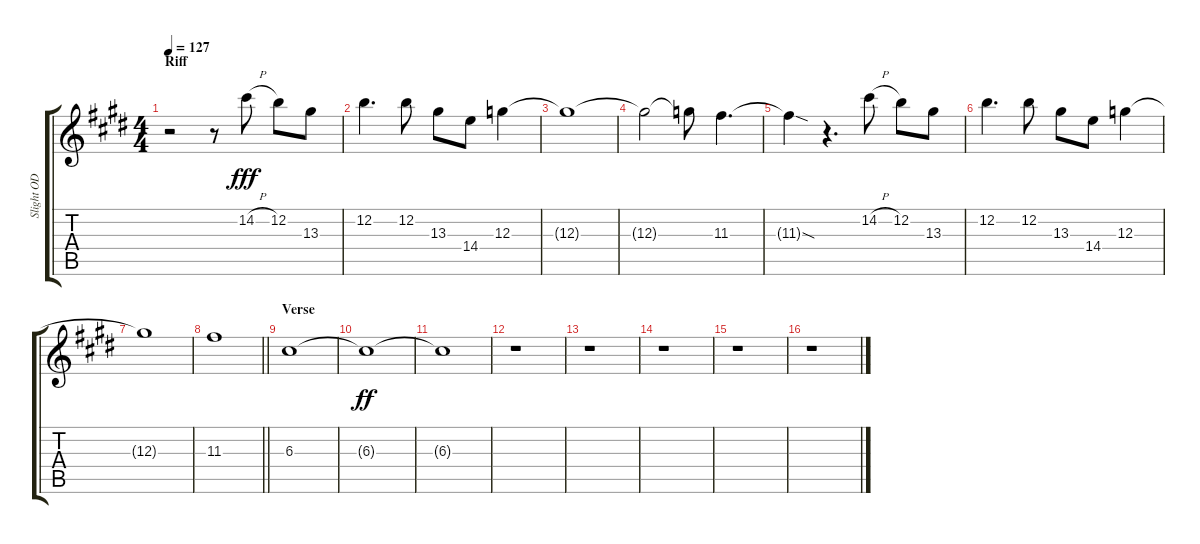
\track ("Slight OD Electric /delay +reverb " "Slight OD ") {instrument electricguitarclean}
\staff {score tabs}
\tuning (E4 B3 G3 D3 A2 E2) {hide}
\ts (4 4)
\section ("" "Riff")
\tempo 127
\clef g2
\ks e
r.2{dy mf} r.8 14.2{h}.8{dy fff} 12.2.8 13.3.8 |
12.2.4{d} 12.2.8 13.3.8 14.4.8 12.3.4 |
12.3{t}.1 |
12.3{t}.2 12.3{t}.8 11.3.4{d} |
11.3{sod t}.4 r.4{d} 14.2{h}.8 12.2.8 13.3.8 |
12.2.4{d} 12.2.8 13.3.8 14.4.8 12.3.4 |
12.3{t}.1 |
\barLineRight lightlight
11.3.1 |
\section ("" "Verse")
6.3.1 |
6.3{t}.1{dy ff} |
6.3{t}.1 |
r.1 |
r.1 |
r.1 |
r.1 |
r.1
